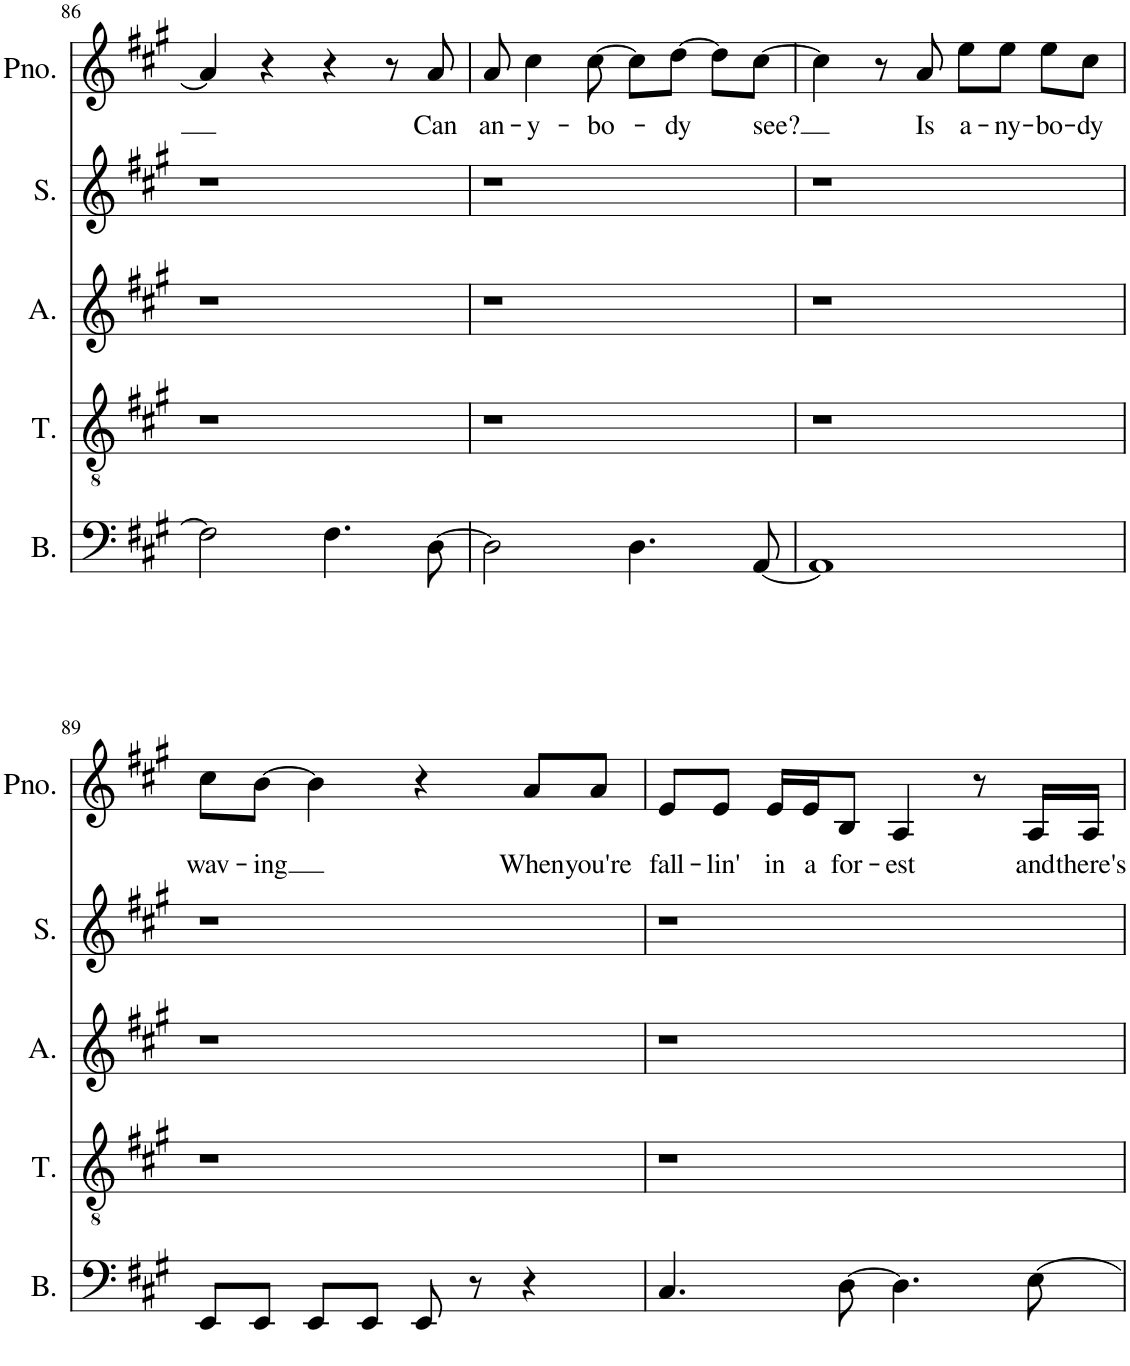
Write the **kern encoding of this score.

**kern	**kern	**kern	**kern	**kern	**text
*part5	*part4	*part3	*part2	*part1	*part1
*staff5	*staff4	*staff3	*staff2	*staff1	*staff1
*I"Bass	*I"Tenor	*I"Alto	*I"Soprano	*I"Piano	*
*I'B.	*I'T.	*I'A.	*I'S.	*I'Pno.	*
!!LO:PB:g=z
*clefF4	*clefGv2	*clefG2	*clefG2	*clefG2	*
*k[f#c#g#]	*k[f#c#g#]	*k[f#c#g#]	*k[f#c#g#]	*k[f#c#g#]	*
*A:	*A:	*A:	*A:	*A:	*
*M4/4	*M4/4	*M4/4	*M4/4	*M4/4	*
=86	=86	=86	=86	=86	=86
2F#\]	1r	1r	1r	4a/]	.
.	.	.	.	4r	.
4.F#\	.	.	.	4r	.
.	.	.	.	8r	.
!	!	!	!	!	!LO:LY:b
[8D\	.	.	.	8a/	Can
=87	=87	=87	=87	=87	=87
!	!	!	!	!	!LO:LY:b
2D\]	1r	1r	1r	8a/	an-
!	!	!	!	!	!LO:LY:b
.	.	.	.	4cc#\	-y-
!	!	!	!	!	!LO:LY:b
.	.	.	.	[8cc#\	-bo-
4.D\	.	.	.	8cc#\L]	.
!	!	!	!	!	!LO:LY:b
.	.	.	.	[8dd\J	-dy
.	.	.	.	8dd\L]	.
!	!	!	!	!	!LO:LY:b
[8AA/	.	.	.	[8cc#\J	see?
=88	=88	=88	=88	=88	=88
1AA]	1r	1r	1r	4cc#\]	.
.	.	.	.	8r	.
!	!	!	!	!	!LO:LY:b
.	.	.	.	8a/	Is
!	!	!	!	!	!LO:LY:b
.	.	.	.	8ee\L	a-
!	!	!	!	!	!LO:LY:b
.	.	.	.	8ee\J	-ny-
!	!	!	!	!	!LO:LY:b
.	.	.	.	8ee\L	-bo-
!	!	!	!	!	!LO:LY:b
.	.	.	.	8cc#\J	-dy
!!LO:LB:g=z
=89	=89	=89	=89	=89	=89
!	!	!	!	!	!LO:LY:b
8EE/L	1r	1r	1r	8cc#\L	wav-
!	!	!	!	!	!LO:LY:b
8EE/J	.	.	.	[8b\J	-ing
8EE/L	.	.	.	4b\]	.
8EE/J	.	.	.	.	.
8EE/	.	.	.	4r	.
8r	.	.	.	.	.
!	!	!	!	!	!LO:LY:b
4r	.	.	.	8a/L	When
!	!	!	!	!	!LO:LY:b
.	.	.	.	8a/J	you're
=90	=90	=90	=90	=90	=90
!	!	!	!	!	!LO:LY:b
4.C#/	1r	1r	1r	8e/L	fall-
!	!	!	!	!	!LO:LY:b
.	.	.	.	8e/J	-lin'
!	!	!	!	!	!LO:LY:b
.	.	.	.	16e/LL	in
!	!	!	!	!	!LO:LY:b
.	.	.	.	16e/J	a
!	!	!	!	!	!LO:LY:b
[8D\	.	.	.	8B/J	for-
!	!	!	!	!	!LO:LY:b
4.D\]	.	.	.	4A/	-est
.	.	.	.	8r	.
!	!	!	!	!	!LO:LY:b
[8E\	.	.	.	16A/LL	and
!	!	!	!	!	!LO:LY:b
.	.	.	.	16A/JJ	there's
=	=	=	=	=	=
*-	*-	*-	*-	*-	*-
